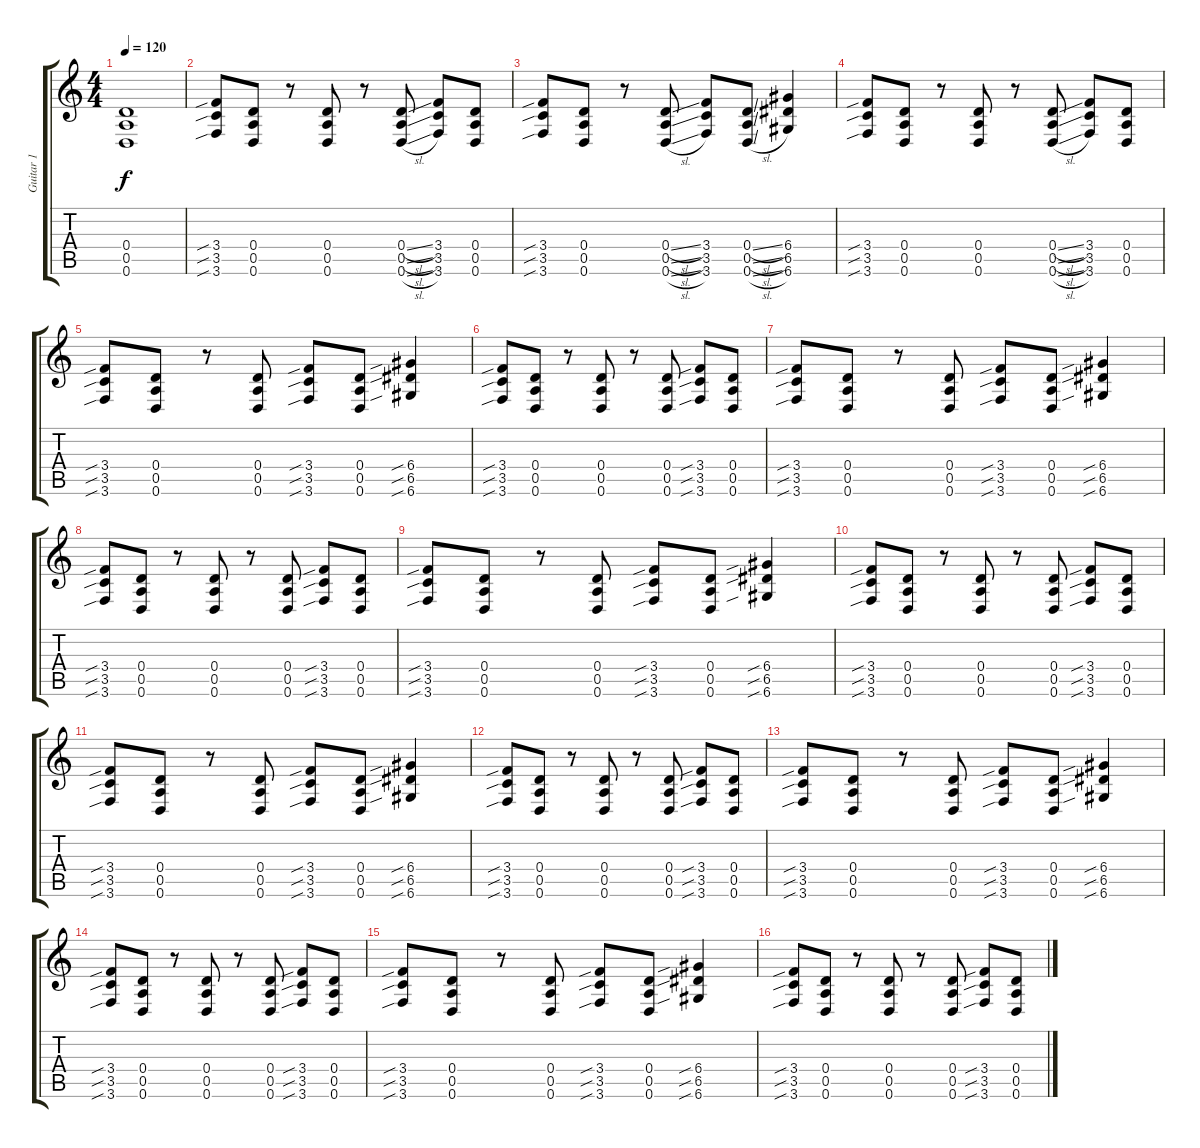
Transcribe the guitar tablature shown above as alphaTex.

\track ("Guitar 1" "Guitar 1") {instrument distortionguitar}
\staff {score tabs}
\tuning (E4 B3 G3 D3 A2 D2) {hide}
\ts (4 4)
\tempo 120
\clef g2
\ks c
(0.4 0.5 0.6).1{dy f} |
(3.4{sib} 3.5{sib} 3.6{sib}).8 (0.4 0.5 0.6).8 r.8 (0.4 0.5 0.6).8 r.8 (0.4{sl} 0.5{sl} 0.6{sl}).8 (3.4 3.5 3.6).8 (0.4 0.5 0.6).8 |
(3.4{sib} 3.5{sib} 3.6{sib}).8 (0.4 0.5 0.6).8 r.8 (0.4{sl} 0.5{sl} 0.6{sl}).8 (3.4 3.5 3.6).8 (0.4{sl} 0.5{sl} 0.6{sl}).8 (6.4 6.5 6.6).4 |
(3.4{sib} 3.5{sib} 3.6{sib}).8 (0.4 0.5 0.6).8 r.8 (0.4 0.5 0.6).8 r.8 (0.4{sl} 0.5{sl} 0.6{sl}).8 (3.4 3.5 3.6).8 (0.4 0.5 0.6).8 |
(3.4{sib} 3.5{sib} 3.6{sib}).8 (0.4 0.5 0.6).8 r.8 (0.4 0.5 0.6).8 (3.4{sib} 3.5{sib} 3.6{sib}).8 (0.4 0.5 0.6).8 (6.4{sib} 6.5{sib} 6.6{sib}).4 |
(3.4{sib} 3.5{sib} 3.6{sib}).8 (0.4 0.5 0.6).8 r.8 (0.4 0.5 0.6).8 r.8 (0.4 0.5 0.6).8 (3.4{sib} 3.5{sib} 3.6{sib}).8 (0.4 0.5 0.6).8 |
(3.4{sib} 3.5{sib} 3.6{sib}).8 (0.4 0.5 0.6).8 r.8 (0.4 0.5 0.6).8 (3.4{sib} 3.5{sib} 3.6{sib}).8 (0.4 0.5 0.6).8 (6.4{sib} 6.5{sib} 6.6{sib}).4 |
(3.4{sib} 3.5{sib} 3.6{sib}).8 (0.4 0.5 0.6).8 r.8 (0.4 0.5 0.6).8 r.8 (0.4 0.5 0.6).8 (3.4{sib} 3.5{sib} 3.6{sib}).8 (0.4 0.5 0.6).8 |
(3.4{sib} 3.5{sib} 3.6{sib}).8 (0.4 0.5 0.6).8 r.8 (0.4 0.5 0.6).8 (3.4{sib} 3.5{sib} 3.6{sib}).8 (0.4 0.5 0.6).8 (6.4{sib} 6.5{sib} 6.6{sib}).4 |
(3.4{sib} 3.5{sib} 3.6{sib}).8 (0.4 0.5 0.6).8 r.8 (0.4 0.5 0.6).8 r.8 (0.4 0.5 0.6).8 (3.4{sib} 3.5{sib} 3.6{sib}).8 (0.4 0.5 0.6).8 |
(3.4{sib} 3.5{sib} 3.6{sib}).8 (0.4 0.5 0.6).8 r.8 (0.4 0.5 0.6).8 (3.4{sib} 3.5{sib} 3.6{sib}).8 (0.4 0.5 0.6).8 (6.4{sib} 6.5{sib} 6.6{sib}).4 |
(3.4{sib} 3.5{sib} 3.6{sib}).8 (0.4 0.5 0.6).8 r.8 (0.4 0.5 0.6).8 r.8 (0.4 0.5 0.6).8 (3.4{sib} 3.5{sib} 3.6{sib}).8 (0.4 0.5 0.6).8 |
(3.4{sib} 3.5{sib} 3.6{sib}).8 (0.4 0.5 0.6).8 r.8 (0.4 0.5 0.6).8 (3.4{sib} 3.5{sib} 3.6{sib}).8 (0.4 0.5 0.6).8 (6.4{sib} 6.5{sib} 6.6{sib}).4 |
(3.4{sib} 3.5{sib} 3.6{sib}).8 (0.4 0.5 0.6).8 r.8 (0.4 0.5 0.6).8 r.8 (0.4 0.5 0.6).8 (3.4{sib} 3.5{sib} 3.6{sib}).8 (0.4 0.5 0.6).8 |
(3.4{sib} 3.5{sib} 3.6{sib}).8 (0.4 0.5 0.6).8 r.8 (0.4 0.5 0.6).8 (3.4{sib} 3.5{sib} 3.6{sib}).8 (0.4 0.5 0.6).8 (6.4{sib} 6.5{sib} 6.6{sib}).4 |
(3.4{sib} 3.5{sib} 3.6{sib}).8 (0.4 0.5 0.6).8 r.8 (0.4 0.5 0.6).8 r.8 (0.4 0.5 0.6).8 (3.4{sib} 3.5{sib} 3.6{sib}).8 (0.4 0.5 0.6).8
